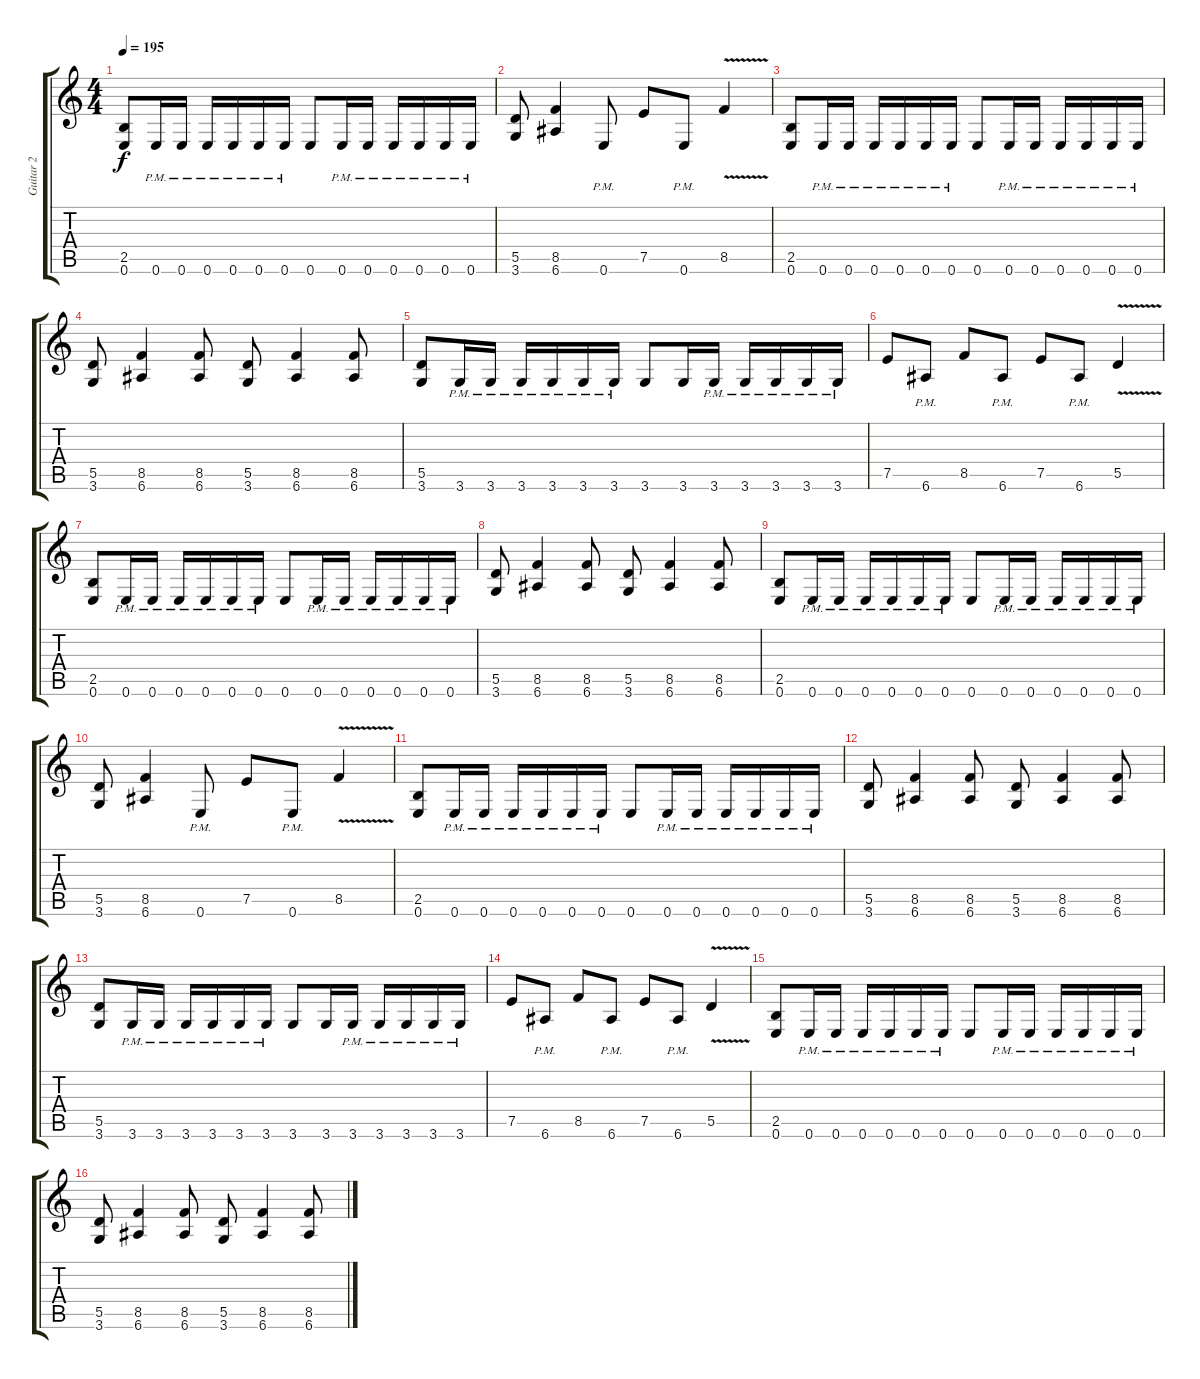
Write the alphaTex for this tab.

\track ("Guitar 2" "Guitar 2") {instrument distortionguitar}
\staff {score tabs}
\tuning (E4 B3 G3 D3 A2 E2) {hide}
\ts (4 4)
\tempo 195
\clef g2
\ks c
(2.5 0.6).8{dy f} 0.6{pm}.16 0.6{pm}.16 0.6{pm}.16 0.6{pm}.16 0.6{pm}.16 0.6{pm}.16 0.6.8 0.6{pm}.16 0.6{pm}.16 0.6{pm}.16 0.6{pm}.16 0.6{pm}.16 0.6{pm}.16 |
(5.5 3.6).8 (8.5 6.6).4 0.6{pm}.8 7.5.8 0.6{pm}.8 8.5{v}.4 |
(2.5 0.6).8 0.6{pm}.16 0.6{pm}.16 0.6{pm}.16 0.6{pm}.16 0.6{pm}.16 0.6{pm}.16 0.6.8 0.6{pm}.16 0.6{pm}.16 0.6{pm}.16 0.6{pm}.16 0.6{pm}.16 0.6{pm}.16 |
(5.5 3.6).8 (8.5 6.6).4 (8.5 6.6).8 (5.5 3.6).8 (8.5 6.6).4 (8.5 6.6).8 |
(5.5 3.6).8 3.6{pm}.16 3.6{pm}.16 3.6{pm}.16 3.6{pm}.16 3.6{pm}.16 3.6{pm}.16 3.6.8 3.6.16 3.6{pm}.16 3.6{pm}.16 3.6{pm}.16 3.6{pm}.16 3.6{pm}.16 |
7.5.8 6.6{pm}.8 8.5.8 6.6{pm}.8 7.5.8 6.6{pm}.8 5.5{v}.4 |
(2.5 0.6).8 0.6{pm}.16 0.6{pm}.16 0.6{pm}.16 0.6{pm}.16 0.6{pm}.16 0.6{pm}.16 0.6.8 0.6{pm}.16 0.6{pm}.16 0.6{pm}.16 0.6{pm}.16 0.6{pm}.16 0.6{pm}.16 |
(5.5 3.6).8 (8.5 6.6).4 (8.5 6.6).8 (5.5 3.6).8 (8.5 6.6).4 (8.5 6.6).8 |
(2.5 0.6).8 0.6{pm}.16 0.6{pm}.16 0.6{pm}.16 0.6{pm}.16 0.6{pm}.16 0.6{pm}.16 0.6.8 0.6{pm}.16 0.6{pm}.16 0.6{pm}.16 0.6{pm}.16 0.6{pm}.16 0.6{pm}.16 |
(5.5 3.6).8 (8.5 6.6).4 0.6{pm}.8 7.5.8 0.6{pm}.8 8.5{v}.4 |
(2.5 0.6).8 0.6{pm}.16 0.6{pm}.16 0.6{pm}.16 0.6{pm}.16 0.6{pm}.16 0.6{pm}.16 0.6.8 0.6{pm}.16 0.6{pm}.16 0.6{pm}.16 0.6{pm}.16 0.6{pm}.16 0.6{pm}.16 |
(5.5 3.6).8 (8.5 6.6).4 (8.5 6.6).8 (5.5 3.6).8 (8.5 6.6).4 (8.5 6.6).8 |
(5.5 3.6).8 3.6{pm}.16 3.6{pm}.16 3.6{pm}.16 3.6{pm}.16 3.6{pm}.16 3.6{pm}.16 3.6.8 3.6.16 3.6{pm}.16 3.6{pm}.16 3.6{pm}.16 3.6{pm}.16 3.6{pm}.16 |
7.5.8 6.6{pm}.8 8.5.8 6.6{pm}.8 7.5.8 6.6{pm}.8 5.5{v}.4 |
(2.5 0.6).8 0.6{pm}.16 0.6{pm}.16 0.6{pm}.16 0.6{pm}.16 0.6{pm}.16 0.6{pm}.16 0.6.8 0.6{pm}.16 0.6{pm}.16 0.6{pm}.16 0.6{pm}.16 0.6{pm}.16 0.6{pm}.16 |
(5.5 3.6).8 (8.5 6.6).4 (8.5 6.6).8 (5.5 3.6).8 (8.5 6.6).4 (8.5 6.6).8
